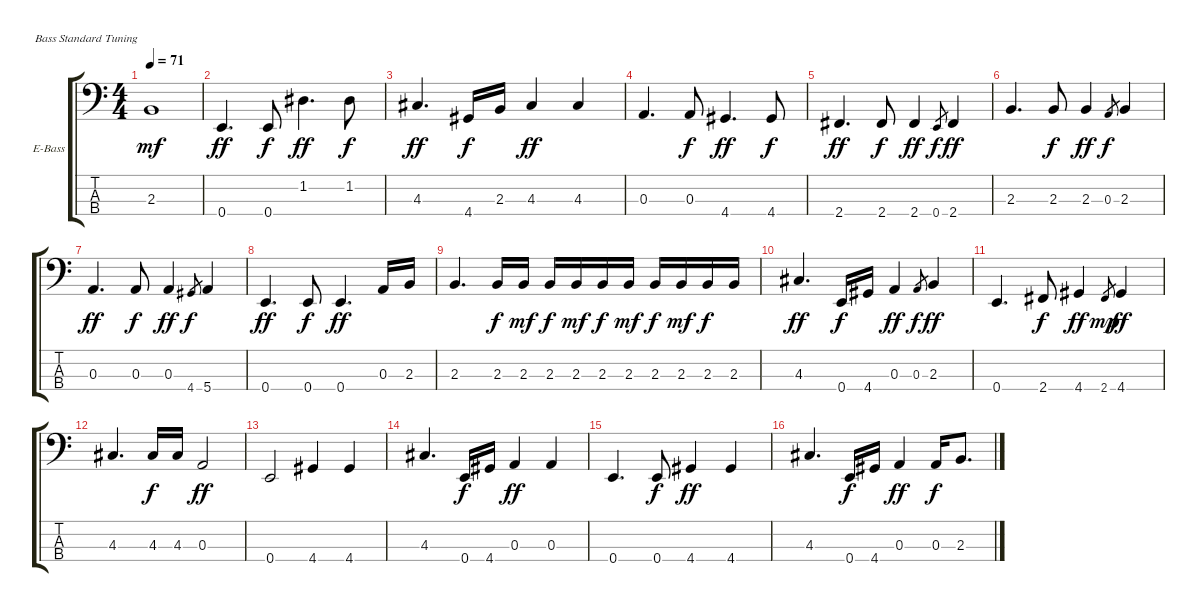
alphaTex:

\bracketExtendMode groupsimilarinstruments
\firstSystemTrackNameOrientation horizontal
\otherSystemsTrackNameOrientation horizontal
\track ("Бас" "E-Bass") {instrument electricbassfinger}
\staff {score tabs}
\tuning (G2 D2 A1 E1)
\ts (4 4)
\tempo 71
\clef f4
\ks c
2.3.1{dy mf} |
0.4.4{d dy ff} 0.4.8{dy f} 1.2.4{d dy ff} 1.2.8{dy f} |
4.3.4{d dy ff} 4.4.16{dy f} 2.3.16 4.3.4{dy ff} 4.3.4 |
0.3.4{d} 0.3.8{dy f} 4.4.4{d dy ff} 4.4.8{dy f} |
2.4.4{d dy ff} 2.4.8{dy f} 2.4.4{dy ff} 0.4.8{gr dy f} 2.4.4{dy ff} |
2.3.4{d} 2.3.8{dy f} 2.3.4{dy ff} 0.3.8{gr dy f} 2.3.4 |
0.3.4{d dy ff} 0.3.8{dy f} 0.3.4{dy ff} 4.4.8{gr dy f} 5.4.4 |
0.4.4{d dy ff} 0.4.8{dy f} 0.4.4{d dy ff} 0.3.16 2.3.16 |
2.3.4{d} 2.3.16{dy f} 2.3.16{dy mf} 2.3.16{dy f} 2.3.16{dy mf} 2.3.16{dy f} 2.3.16{dy mf} 2.3.16{dy f} 2.3.16{dy mf} 2.3.16{dy f} 2.3.16 |
4.3.4{d dy ff} 0.4.16{dy f} 4.4.16 0.3.4{dy ff} 0.3.8{gr dy f} 2.3.4{dy ff} |
0.4.4{d} 2.4.8{dy f} 4.4.4{dy ff} 2.4.8{gr dy mp} 4.4.4{dy ff} |
4.3.4{d} 4.3.16{dy f} 4.3.16 0.3.2{dy ff} |
0.4.2 4.4.4 4.4.4 |
4.3.4{d} 0.4.16{dy f} 4.4.16 0.3.4{dy ff} 0.3.4 |
0.4.4{d} 0.4.8{dy f} 4.4.4{dy ff} 4.4.4 |
4.3.4{d} 0.4.16{dy f} 4.4.16 0.3.4{dy ff} 0.3.16{dy f} 2.3.8{d}
